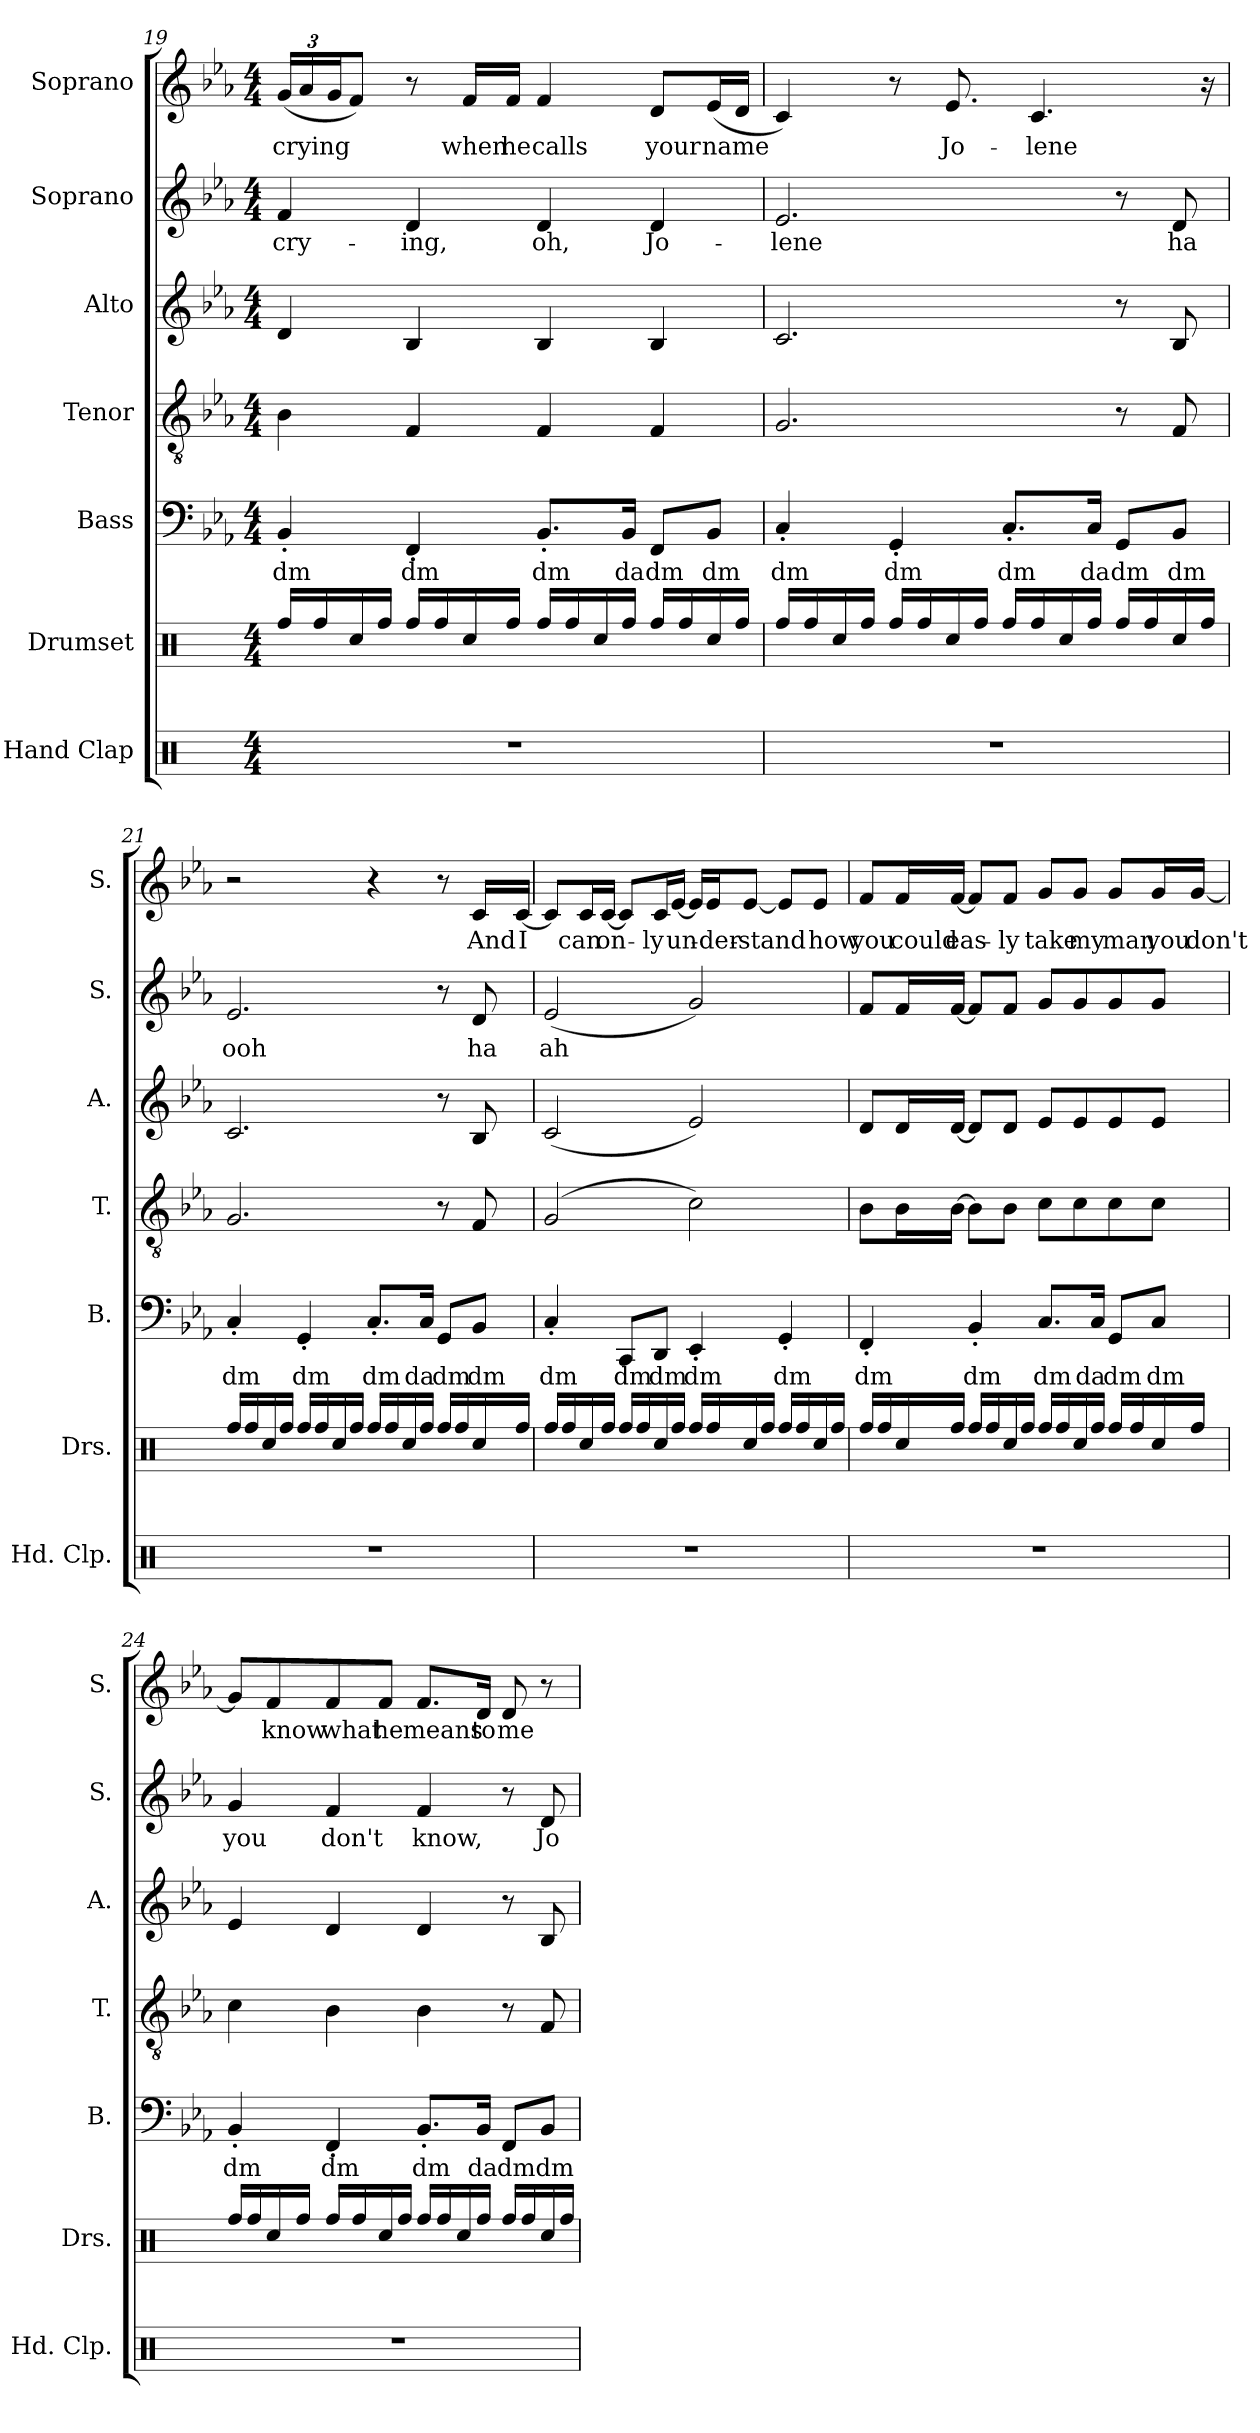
**kern	**kern	**kern	**text	**kern	**kern	**kern	**text	**kern	**text
*part7	*part6	*part5	*part5	*part4	*part3	*part2	*part2	*part1	*part1
*staff7	*staff6	*staff5	*staff5	*staff4	*staff3	*staff2	*staff2	*staff1	*staff1
*I"Hand Clap	*I"Drumset	*I"Bass	*	*I"Tenor	*I"Alto	*I"Soprano	*	*I"Soprano	*
*I'Hd. Clp.	*I'Drs.	*I'B.	*	*I'T.	*I'A.	*I'S.	*	*I'S.	*
!!LO:PB:g=z
*clefX	*clefX	*clefF4	*	*clefGv2	*clefG2	*clefG2	*	*clefG2	*
*k[]	*k[]	*k[b-e-a-]	*	*k[b-e-a-]	*k[b-e-a-]	*k[b-e-a-]	*	*k[b-e-a-]	*
*M4/4	*M4/4	*M4/4	*	*M4/4	*M4/4	*M4/4	*	*M4/4	*
*	*	*	*	*	*	*	*	*Xbrackettup	*
=19	=19	=19	=19	=19	=19	=19	=19	=19	=19
1r	16Rff/LL	4BB-'/	dm	4B-\	4d/	4f/	cry-	(24g/LL	crying
.	.	.	.	.	.	.	.	24a-/	.
.	16Rff/	.	.	.	.	.	.	.	.
.	.	.	.	.	.	.	.	24g/J	.
.	16Rcc/	.	.	.	.	.	.	8f/J)	.
.	16Rff/JJ	.	.	.	.	.	.	.	.
.	16Rff/LL	4FF'/	dm	4F/	4B-/	4d/	-ing,	8r	.
.	16Rff/	.	.	.	.	.	.	.	.
.	16Rcc/	.	.	.	.	.	.	16f/LL	when
.	16Rff/JJ	.	.	.	.	.	.	16f/JJ	he
.	16Rff/LL	8.BB-'/L	dm	4F/	4B-/	4d/	oh,	4f/	calls
.	16Rff/	.	.	.	.	.	.	.	.
.	16Rcc/	.	.	.	.	.	.	.	.
.	16Rff/JJ	16BB-/Jk	da	.	.	.	.	.	.
.	16Rff/LL	8FF/L	dm	4F/	4B-/	4d/	Jo-	8d/L	your
.	16Rff/	.	.	.	.	.	.	.	.
.	16Rcc/	8BB-/J	dm	.	.	.	.	(16e-/L	name
.	16Rff/JJ	.	.	.	.	.	.	16d/JJ	.
=20	=20	=20	=20	=20	=20	=20	=20	=20	=20
1r	16Rff/LL	4C'/	dm	2.G/	2.c/	2.e-/	-lene	4c/)	.
.	16Rff/	.	.	.	.	.	.	.	.
.	16Rcc/	.	.	.	.	.	.	.	.
.	16Rff/JJ	.	.	.	.	.	.	.	.
.	16Rff/LL	4GG'/	dm	.	.	.	.	8r	.
.	16Rff/	.	.	.	.	.	.	.	.
.	16Rcc/	.	.	.	.	.	.	8.e-/	Jo-
.	16Rff/JJ	.	.	.	.	.	.	.	.
.	16Rff/LL	8.C'/L	dm	.	.	.	.	.	.
.	16Rff/	.	.	.	.	.	.	4.c/	-lene
.	16Rcc/	.	.	.	.	.	.	.	.
.	16Rff/JJ	16C/Jk	da	.	.	.	.	.	.
.	16Rff/LL	8GG/L	dm	8r	8r	8r	.	.	.
.	16Rff/	.	.	.	.	.	.	.	.
.	16Rcc/	8BB-/J	dm	8F/	8B-/	8d/	ha	.	.
.	16Rff/JJ	.	.	.	.	.	.	16r	.
!!LO:LB:g=z
=21	=21	=21	=21	=21	=21	=21	=21	=21	=21
1r	16Rff/LL	4C'/	dm	2.G/	2.c/	2.e-/	ooh	2r	.
.	16Rff/	.	.	.	.	.	.	.	.
.	16Rcc/	.	.	.	.	.	.	.	.
.	16Rff/JJ	.	.	.	.	.	.	.	.
.	16Rff/LL	4GG'/	dm	.	.	.	.	.	.
.	16Rff/	.	.	.	.	.	.	.	.
.	16Rcc/	.	.	.	.	.	.	.	.
.	16Rff/JJ	.	.	.	.	.	.	.	.
.	16Rff/LL	8.C'/L	dm	.	.	.	.	4r	.
.	16Rff/	.	.	.	.	.	.	.	.
.	16Rcc/	.	.	.	.	.	.	.	.
.	16Rff/JJ	16C/Jk	da	.	.	.	.	.	.
.	16Rff/LL	8GG/L	dm	8r	8r	8r	.	8r	.
.	16Rff/	.	.	.	.	.	.	.	.
.	16Rcc/	8BB-/J	dm	8F/	8B-/	8d/	ha	16c/LL	And
.	16Rff/JJ	.	.	.	.	.	.	[16c/JJ	I
=22	=22	=22	=22	=22	=22	=22	=22	=22	=22
1r	16Rff/LL	4C'/	dm	(2G/	(2c/	(2e-/	ah	8c/L]	.
.	16Rff/	.	.	.	.	.	.	.	.
.	16Rcc/	.	.	.	.	.	.	16c/L	can
.	16Rff/JJ	.	.	.	.	.	.	[16c/JJ	on-
.	16Rff/LL	8CC/L	dm	.	.	.	.	8c/L]	.
.	16Rff/	.	.	.	.	.	.	.	.
.	16Rcc/	8DD/J	dm	.	.	.	.	16c/L	-ly
.	16Rff/JJ	.	.	.	.	.	.	[16e-/JJ	un-
.	16Rff/LL	4EE-'/	dm	2c\)	2e-/)	2g/)	.	16e-/LL]	.
.	16Rff/	.	.	.	.	.	.	16e-/J	-der-
.	16Rcc/	.	.	.	.	.	.	[8e-/J	-stand
.	16Rff/JJ	.	.	.	.	.	.	.	.
.	16Rff/LL	4GG'/	dm	.	.	.	.	8e-/L]	.
.	16Rff/	.	.	.	.	.	.	.	.
.	16Rcc/	.	.	.	.	.	.	8e-/J	how
.	16Rff/JJ	.	.	.	.	.	.	.	.
!!LO:PB:g=z
=23	=23	=23	=23	=23	=23	=23	=23	=23	=23
1r	16Rff/LL	4FF'/	dm	8B-\L	8d/L	8f/L	.	8f/L	you
.	16Rff/	.	.	.	.	.	.	.	.
.	16Rcc/	.	.	16B-\L	16d/L	16f/L	.	16f/L	could
.	16Rff/JJ	.	.	[16B-\JJ	[16d/JJ	[16f/JJ	.	[16f/JJ	eas-
.	16Rff/LL	4BB-'/	dm	8B-\L]	8d/L]	8f/L]	.	8f/L]	.
.	16Rff/	.	.	.	.	.	.	.	.
.	16Rcc/	.	.	8B-\J	8d/J	8f/J	.	8f/J	-ly
.	16Rff/JJ	.	.	.	.	.	.	.	.
.	16Rff/LL	8.C/L	dm	8c\L	8e-/L	8g/L	.	8g/L	take
.	16Rff/	.	.	.	.	.	.	.	.
.	16Rcc/	.	.	8c\	8e-/	8g/	.	8g/J	my
.	16Rff/JJ	16C/Jk	da	.	.	.	.	.	.
.	16Rff/LL	8GG/L	dm	8c\	8e-/	8g/	.	8g/L	man
.	16Rff/	.	.	.	.	.	.	.	.
.	16Rcc/	8C/J	dm	8c\J	8e-/J	8g/J	.	16g/L	you
.	16Rff/JJ	.	.	.	.	.	.	[16g/JJ	don't
=24	=24	=24	=24	=24	=24	=24	=24	=24	=24
1r	16Rff/LL	4BB-'/	dm	4c\	4e-/	4g/	you	8g/L]	.
.	16Rff/	.	.	.	.	.	.	.	.
.	16Rcc/	.	.	.	.	.	.	8f/	know
.	16Rff/JJ	.	.	.	.	.	.	.	.
.	16Rff/LL	4FF'/	dm	4B-\	4d/	4f/	don't	8f/	what
.	16Rff/	.	.	.	.	.	.	.	.
.	16Rcc/	.	.	.	.	.	.	8f/J	he
.	16Rff/JJ	.	.	.	.	.	.	.	.
.	16Rff/LL	8.BB-'/L	dm	4B-\	4d/	4f/	know,	8.f/L	means
.	16Rff/	.	.	.	.	.	.	.	.
.	16Rcc/	.	.	.	.	.	.	.	.
.	16Rff/JJ	16BB-/Jk	da	.	.	.	.	16d/Jk	to
.	16Rff/LL	8FF/L	dm	8r	8r	8r	.	8d/	me
.	16Rff/	.	.	.	.	.	.	.	.
.	16Rcc/	8BB-/J	dm	8F/	8B-/	8d/	Jo-	8r	.
.	16Rff/JJ	.	.	.	.	.	.	.	.
=	=	=	=	=	=	=	=	=	=
*-	*-	*-	*-	*-	*-	*-	*-	*-	*-
